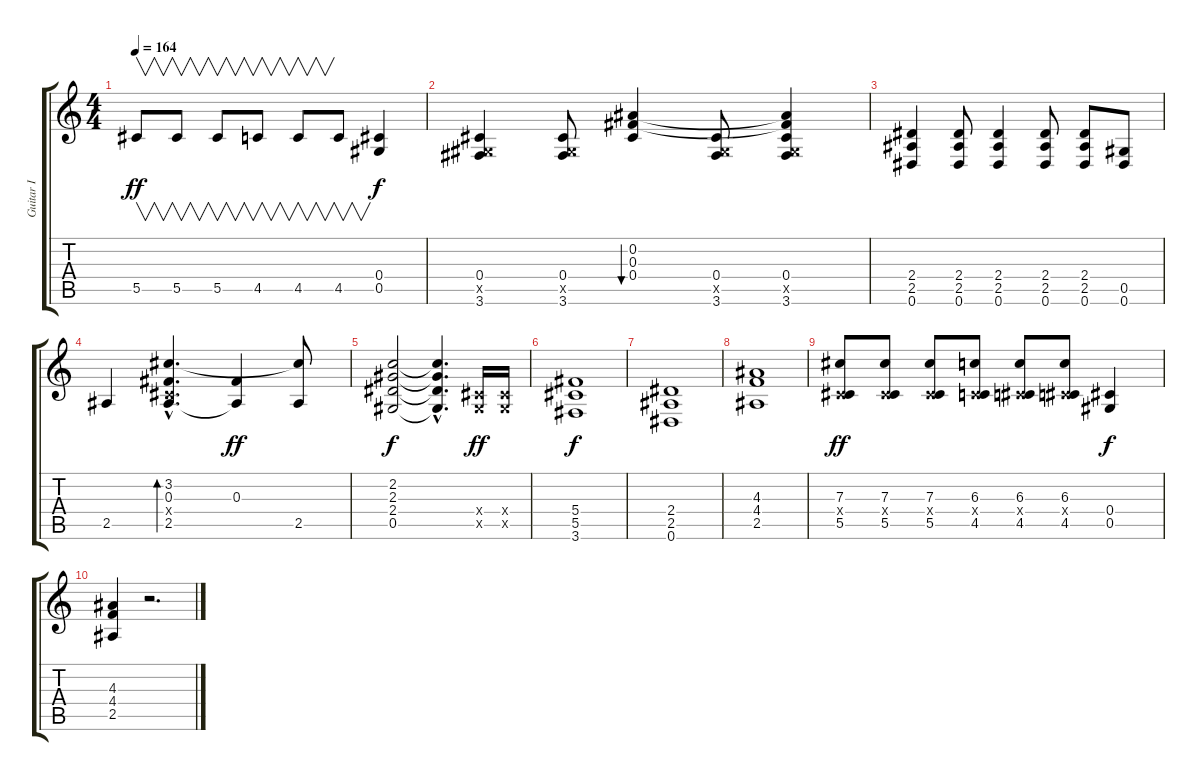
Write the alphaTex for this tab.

\track ("Guitar I" "Guitar I") {instrument distortionguitar}
\staff {score tabs}
\tuning (Eb4 Bb3 Gb3 Db3 Ab2 Eb2) {hide}
\ts (4 4)
\tempo 164
\clef g2
\ks c
5.5.8{v dy ff} 5.5.8{v} 5.5.8{v} 4.5.8{v} 4.5.8{v} 4.5.8{v} (0.4 0.5).4{dy f} |
(0.4 0.5{x} 3.6).4 (0.4 0.5{x} 3.6).8 (0.2 0.3 0.4).4{bu 60} (0.4 0.5{x} 3.6).8 (0.2{t} 0.3{t} 0.4 0.5{x} 3.6).4 |
(2.4 2.5 0.6).4 (2.4 2.5 0.6).8 (2.4 2.5 0.6).4 (2.4 2.5 0.6).8 (2.4 2.5 0.6).8 (0.5 0.6).8 |
2.5.4 (3.2{hac} 0.3{hac} 0.4{hac x} 2.5{hac}).4{d bd 60} (0.3 2.5{t}).4{dy ff} (3.2{t} 2.5).8 |
(2.2 2.3 2.4 0.5).2{dy f} (2.2{hac t} 2.3{hac t} 2.4{hac t} 0.5{hac t}).4{d} (0.4{x} 0.5{x}).16{dy ff} (0.4{x} 0.5{x}).16 |
(5.4 5.5 3.6).1{dy f} |
(2.4 2.5 0.6).1 |
(4.3 4.4 2.5).1 |
(7.3 0.4{x} 5.5).8{dy ff} (7.3 0.4{x} 5.5).8 (7.3 0.4{x} 5.5).8 (6.3 0.4{x} 4.5).8 (6.3 0.4{x} 4.5).8 (6.3 0.4{x} 4.5).8 (0.4 0.5).4{dy f} |
(4.3 4.4 2.5).4 r.2{d}
